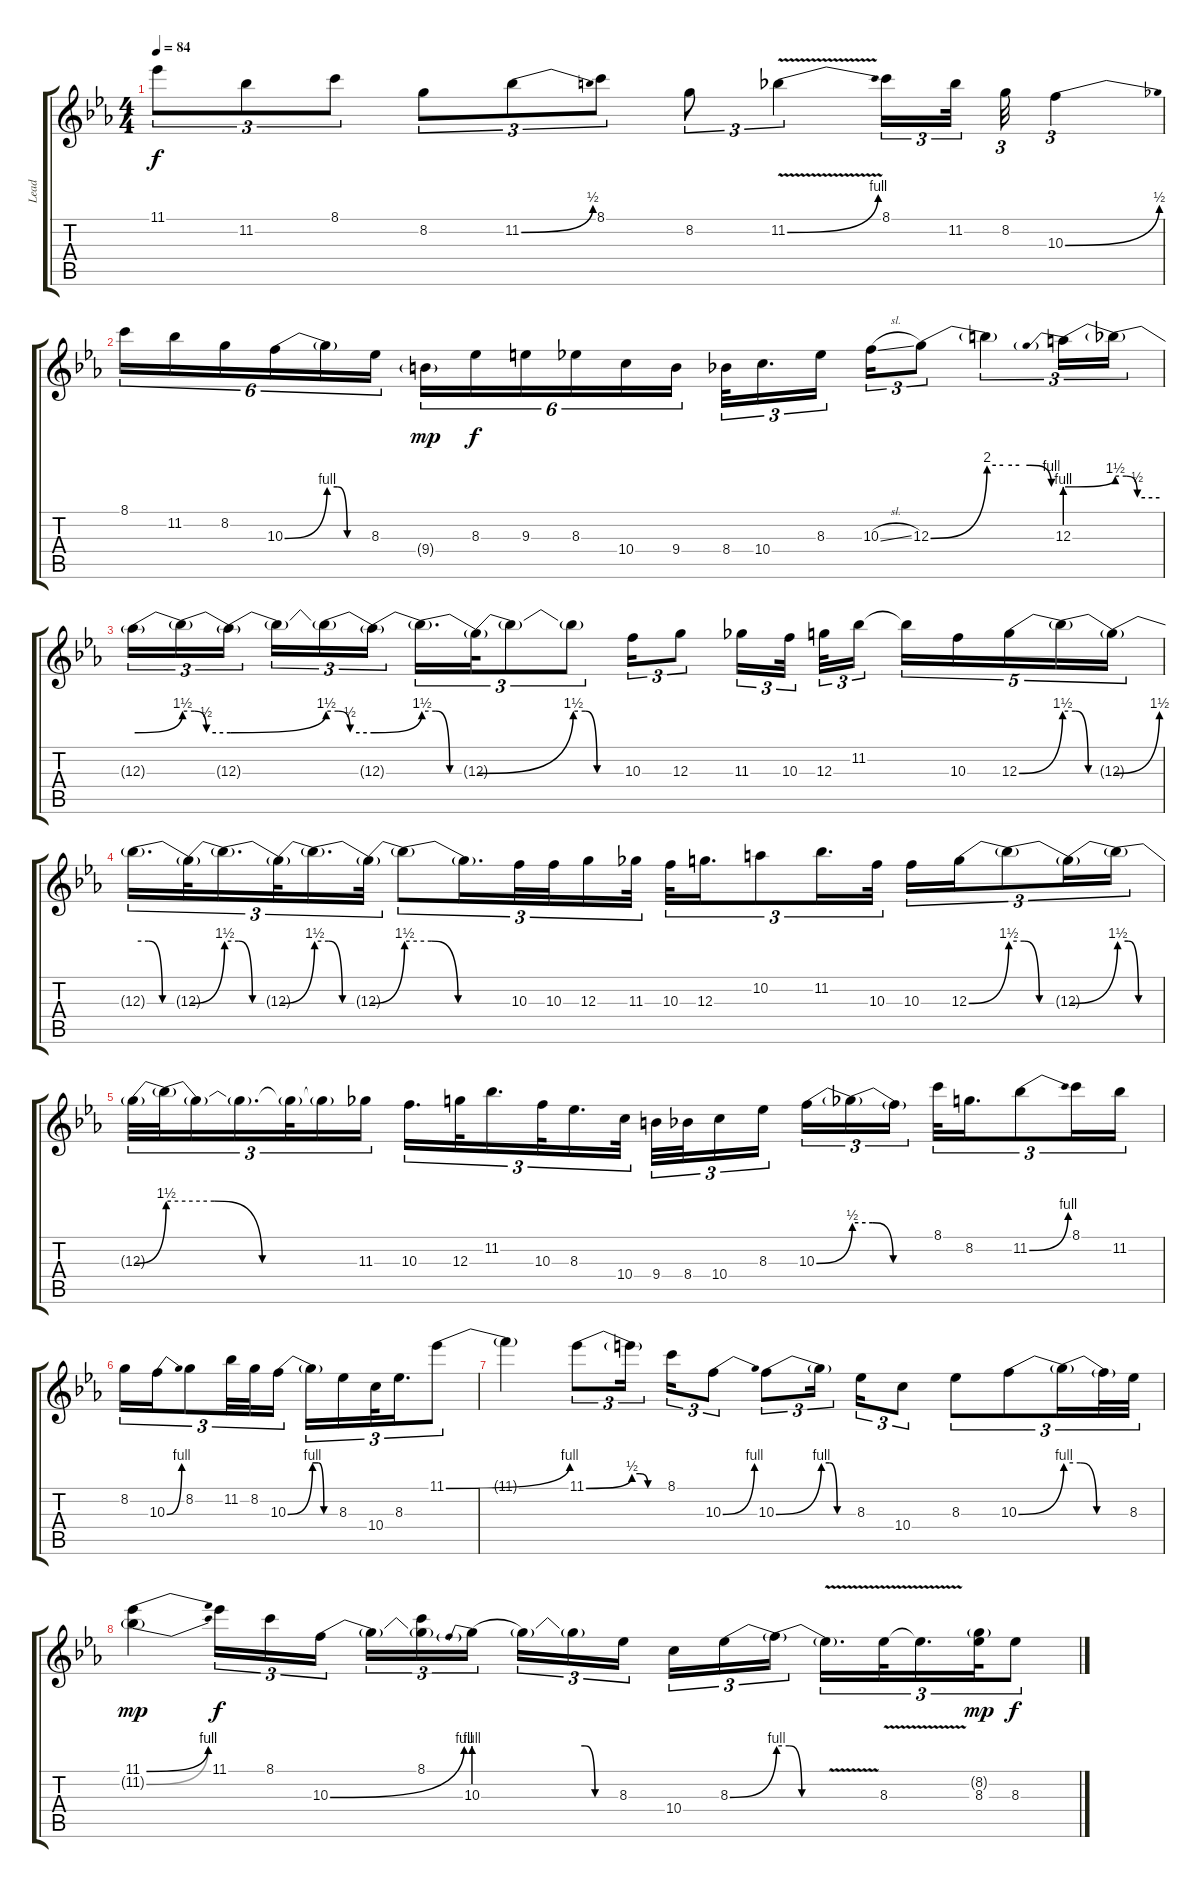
\track ("Lead" "Lead") {instrument distortionguitar}
\staff {score tabs}
\tuning (E4 B3 G3 D3 A2 E2) {hide}
\ts (4 4)
\tempo 84
\clef g2
\ks eb
11.1.8{tu (3 2) dy f} 11.2.8{tu (3 2)} 8.1.8{tu (3 2)} 8.2.8{tu (3 2)} 11.2{be (bend 0 0 60 2)}.8{tu (3 2)} 8.1.8{tu (3 2)} 8.2.8{tu (3 2)} 11.2{be (bend 0 0 60 4) v}.4{tu (3 2)} 8.1.16{tu (3 2)} 11.2.32{tu (3 2)} 8.2.32{tu (3 2)} 10.3{be (bend 0 0 60 2)}.4{tu (3 2)} |
8.1.16{tu (6 4)} 11.2.16{tu (6 4)} 8.2.16{tu (6 4)} 10.3{be (bend 0 0 60 4)}.16{tu (6 4)} 10.3{be (custom 0 4 15 4 30 0 60 0) t}.16{tu (6 4)} 8.3.16{tu (6 4)} 9.4{g}.16{tu (6 4) dy mp} 8.3.16{tu (6 4) dy f} 9.3.16{tu (6 4)} 8.3.16{tu (6 4)} 10.4.16{tu (6 4)} 9.4.16{tu (6 4)} 8.4.32{tu (3 2)} 10.4.16{d tu (3 2)} 8.3.16{tu (3 2)} 10.3{sl}.16{tu (3 2)} 12.3{be (bend 0 0 60 8)}.8{tu (3 2)} 12.3{be (custom 0 8 15 8 30 8 40 8 60 4) t}.4{tu (3 2)} 12.3{be (prebendbend 0 4 60 6)}.16{tu (3 2)} 12.3{be (custom 0 6 15 6 30 2 60 2) t}.16{tu (3 2)} |
12.3{be (bend 0 2 60 6) t}.16{tu (3 2)} 12.3{be (custom 0 6 15 6 30 2 60 2) t}.16{tu (3 2)} 12.3{be (bend 0 2 60 6) t}.16{tu (3 2)} 12.3{t}.16{tu (3 2)} 12.3{be (custom 0 6 15 6 30 2 60 2) t}.16{tu (3 2)} 12.3{be (bend 0 2 60 6) t}.16{tu (3 2)} 12.3{be (custom 0 6 15 6 30 0 60 0) t}.16{d tu (3 2)} 12.3{be (bend 0 0 60 6) t}.32{tu (3 2)} 12.3{t}.8{tu (3 2)} 12.3{be (custom 0 6 15 6 30 0 60 0) t}.8{tu (3 2)} 10.3.16{tu (3 2)} 12.3.8{tu (3 2)} 11.3.16{tu (3 2)} 10.3.32{tu (3 2)} 12.3.32{tu (3 2)} 11.2.16{tu (3 2)} 11.2{t}.16{tu (5 4)} 10.3.16{tu (5 4)} 12.3{be (bend 0 0 60 6)}.16{tu (5 4)} 12.3{be (custom 0 6 15 6 30 0 60 0) t}.16{tu (5 4)} 12.3{be (bend 0 0 60 6) t}.16{tu (5 4)} |
12.3{be (custom 0 6 15 6 30 0 60 0) t}.16{d tu (3 2)} 12.3{be (bend 0 0 60 6) t}.32{tu (3 2)} 12.3{be (custom 0 6 15 6 30 0 60 0) t}.16{d tu (3 2)} 12.3{be (bend 0 0 60 6) t}.32{tu (3 2)} 12.3{be (custom 0 6 15 6 30 0 60 0) t}.16{d tu (3 2)} 12.3{be (bend 0 0 60 6) t}.32{tu (3 2)} 12.3{be (custom 0 6 15 6 30 0 60 0) t}.8{tu (3 2)} 12.3{t}.16{d tu (3 2)} 10.3.32{tu (3 2)} 10.3.32{tu (3 2)} 12.3.16{tu (3 2)} 11.3.32{tu (3 2)} 10.3.32{tu (3 2)} 12.3.16{d tu (3 2)} 10.2.8{tu (3 2)} 11.2.16{d tu (3 2)} 10.3.32{tu (3 2)} 10.3.16{tu (3 2)} 12.3{be (bend 0 0 60 6)}.16{tu (3 2)} 12.3{be (custom 0 6 15 6 30 0 60 0) t}.8{tu (3 2)} 12.3{be (bend 0 0 60 6) t}.16{tu (3 2)} 12.3{be (custom 0 6 15 6 30 0 60 0) t}.16{tu (3 2)} |
12.3{be (bend 0 0 60 6) t}.32{tu (3 2)} 12.3{be (custom 0 6 15 6 30 0 60 0) t}.32{tu (3 2)} 12.3{t}.16{tu (3 2)} 12.3{t}.16{d tu (3 2)} 12.3{t}.32{tu (3 2)} 12.3{t}.16{tu (3 2)} 11.3.16{tu (3 2)} 10.3.16{d tu (3 2)} 12.3.32{tu (3 2)} 11.2.16{d tu (3 2)} 10.3.32{tu (3 2)} 8.3.16{d tu (3 2)} 10.4.32{tu (3 2)} 9.4.32{tu (3 2)} 8.4.32{tu (3 2)} 10.4.16{tu (3 2)} 8.3.16{tu (3 2)} 10.3{be (bend 0 0 60 2)}.16{tu (3 2)} 10.3{be (custom 0 2 15 2 30 0 60 0) t}.16{tu (3 2)} 10.3{t}.16{tu (3 2)} 8.1.32{tu (3 2)} 8.2.16{d tu (3 2)} 11.2{be (bend 0 0 60 4)}.8{tu (3 2)} 8.1.16{tu (3 2)} 11.2.16{tu (3 2)} |
8.2.16{tu (3 2)} 10.3{be (bend 0 0 60 4)}.16{tu (3 2)} 8.2.8{tu (3 2)} 11.2.32{tu (3 2)} 8.2.32{tu (3 2)} 10.3{be (bend 0 0 60 4)}.16{tu (3 2)} 10.3{be (custom 0 4 15 4 30 0 60 0) t}.16{tu (3 2)} 8.3.16{tu (3 2)} 10.4.32{tu (3 2)} 8.3.16{d tu (3 2)} 11.1{be (bend 0 0 60 4)}.8{tu (3 2)} |
11.1{t}.4 11.1{be (bend 0 0 60 2)}.8{tu (3 2)} 11.1{be (custom 0 2 15 2 30 0 60 0) t}.16{tu (3 2)} 8.1.16{tu (3 2)} 10.3{be (bend 0 0 60 4)}.8{tu (3 2)} 10.3{be (bend 0 0 60 4)}.8{tu (3 2)} 10.3{be (custom 0 4 15 4 30 0 60 0) t}.16{tu (3 2)} 8.3.16{tu (3 2)} 10.4.8{tu (3 2)} 8.3.8{tu (3 2)} 10.3{be (bend 0 0 60 4)}.8{tu (3 2)} 10.3{be (custom 0 4 15 4 30 0 60 0) t}.16{tu (3 2)} 10.3{t}.32{tu (3 2)} 8.3.32{tu (3 2)} |
(11.1{be (bend 0 0 60 4)} 11.2{be (bend 0 0 60 4) g}).4{dy mp} 11.1.16{tu (3 2) dy f} 8.1.16{tu (3 2)} 10.3{be (bend 0 0 60 4)}.16{tu (3 2)} 10.3{t}.16{tu (3 2)} (8.1 10.3{t}).16{tu (3 2)} 10.3{be (prebend 0 4 60 4)}.16{tu (3 2)} 10.3{t}.16{tu (3 2)} 10.3{be (custom 0 4 15 4 30 0 60 0) t}.16{tu (3 2)} 8.3.16{tu (3 2)} 10.4.16{tu (3 2)} 8.3{be (bend 0 0 60 4)}.16{tu (3 2)} 8.3{be (custom 0 4 15 4 30 0 60 0) t}.16{tu (3 2)} 8.3{v t}.16{d tu (3 2)} 8.3{v}.32{tu (3 2)} 8.3{t}.16{d tu (3 2)} (8.2{g} 8.3).32{tu (3 2) dy mp} 8.3{sl}.8{tu (3 2) dy f}
